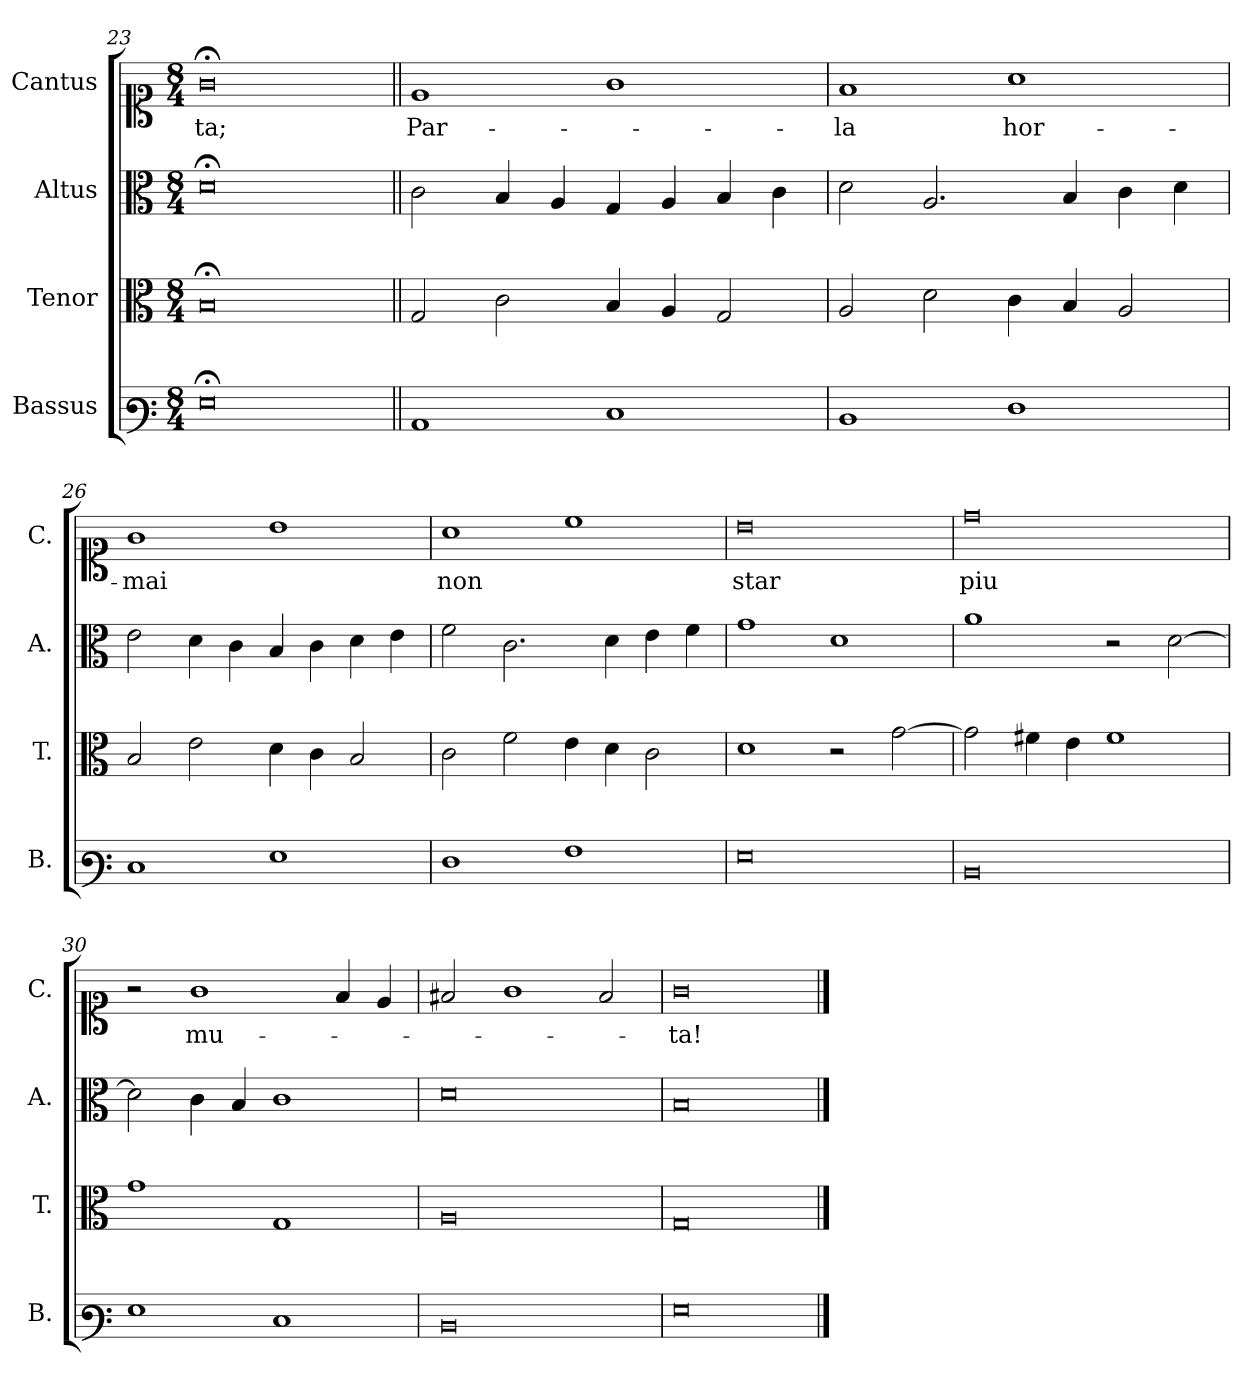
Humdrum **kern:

**kern	**kern	**kern	**kern	**text
*part4	*part3	*part2	*part1	*part1
*staff4	*staff3	*staff2	*staff1	*staff1
*I"Bassus	*I"Tenor	*I"Altus	*I"Cantus	*
*I'B.	*I'T.	*I'A.	*I'C.	*
*clefF3	*clefC3	*clefC3	*clefC1	*
*k[]	*k[]	*k[]	*k[]	*
*M8/4	*M8/4	*M8/4	*M8/4	*
=23	=23	=23	=23	=23
!	!	!	!	!LO:LY:b
0G;<	0B;<	0d;<	0g;<	-ta;
=24||	=24||	=24||	=24||	=24||
!	!	!	!	!LO:LY:b
1C	2G/	2c\	1e	Par-
.	2c\	4B/	.	.
.	.	4A/	.	.
1E	4B/	4G/	1g	.
.	4A/	4A/	.	.
.	2G/	4B/	.	.
.	.	4c\	.	.
=25	=25	=25	=25	=25
!	!	!	!	!LO:LY:b
1D	2A/	2d\	1f	-la
.	2d\	2.A/	.	.
!	!	!	!	!LO:LY:b
1F	4c\	.	1a	hor-
.	4B/	4B/	.	.
.	2A/	4c\	.	.
.	.	4d\	.	.
!!LO:LB:g=z
=26	=26	=26	=26	=26
!	!	!	!	!LO:LY:b
1E	2B/	2e\	1g	-mai
.	2e\	4d\	.	.
.	.	4c\	.	.
1G	4d\	4B/	1b	.
.	4c\	4c\	.	.
.	2B/	4d\	.	.
.	.	4e\	.	.
=27	=27	=27	=27	=27
!	!	!	!	!LO:LY:b
1F	2c\	2f\	1a	-non
.	2f\	2.c\	.	.
1A	4e\	.	1cc	.
.	4d\	4d\	.	.
.	2c\	4e\	.	.
.	.	4f\	.	.
=28	=28	=28	=28	=28
!	!	!	!	!LO:LY:b
0G	1d	1g	0b	star
.	2r	1d	.	.
.	[2g\	.	.	.
=29	=29	=29	=29	=29
!	!	!	!	!LO:LY:b
0D	2g\]	1a	0dd	piu
.	4f#X\	.	.	.
.	4e\	.	.	.
.	1f#	2r	.	.
.	.	[2d\	.	.
=30	=30	=30	=30	=30
1G	1g	2d\]	2r	.
!	!	!	!	!LO:LY:b
.	.	4c\	1g	mu-
.	.	4B/	.	.
1E	1G	1c	.	.
.	.	.	4f/	.
.	.	.	4e/	.
=31	=31	=31	=31	=31
0D	0A	0d	2f#X/	.
.	.	.	1g	.
.	.	.	2f#/	.
!!LO:PB:g=z
=32	=32	=32	=32	=32
!	!	!	!	!LO:LY:b
0G	0G	0B	0g	-ta!
==	==	==	==	==
*-	*-	*-	*-	*-
